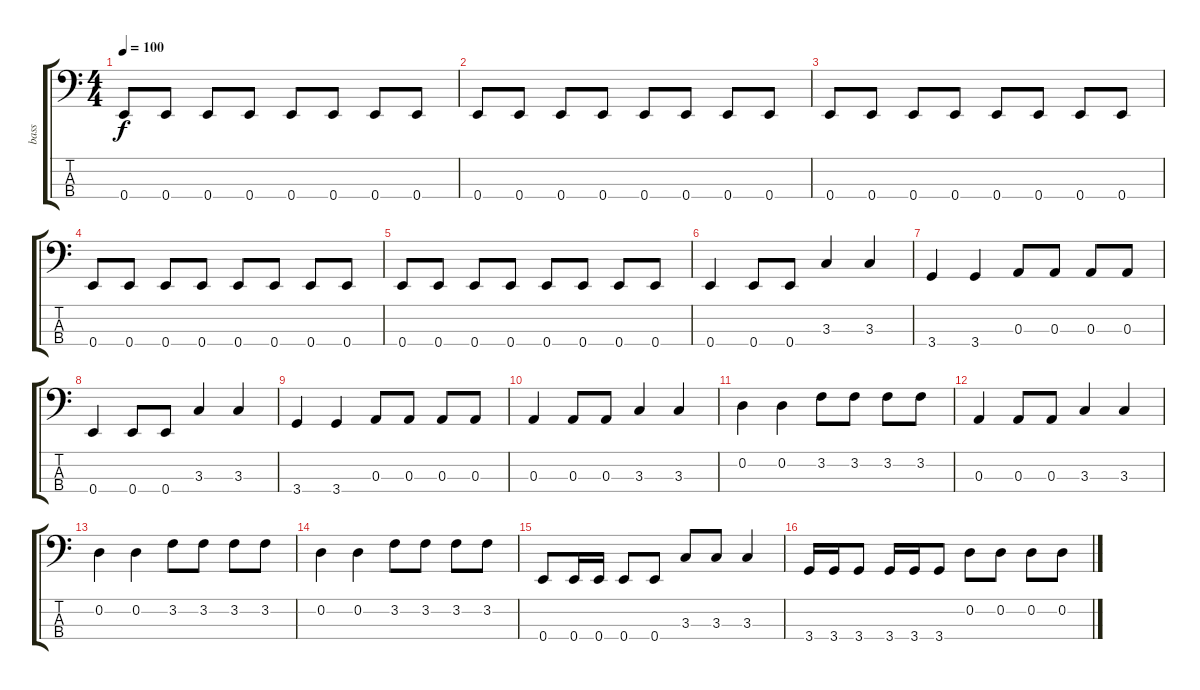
\track ("bass" "bass") {instrument electricbassfinger}
\staff {score tabs}
\tuning (G2 D2 A1 E1) {hide}
\ts (4 4)
\tempo 100
\clef f4
\ks c
0.4.8{dy f} 0.4.8 0.4.8 0.4.8 0.4.8 0.4.8 0.4.8 0.4.8 |
0.4.8 0.4.8 0.4.8 0.4.8 0.4.8 0.4.8 0.4.8 0.4.8 |
0.4.8 0.4.8 0.4.8 0.4.8 0.4.8 0.4.8 0.4.8 0.4.8 |
0.4.8 0.4.8 0.4.8 0.4.8 0.4.8 0.4.8 0.4.8 0.4.8 |
0.4.8 0.4.8 0.4.8 0.4.8 0.4.8 0.4.8 0.4.8 0.4.8 |
0.4.4 0.4.8 0.4.8 3.3.4 3.3.4 |
3.4.4 3.4.4 0.3.8 0.3.8 0.3.8 0.3.8 |
0.4.4 0.4.8 0.4.8 3.3.4 3.3.4 |
3.4.4 3.4.4 0.3.8 0.3.8 0.3.8 0.3.8 |
0.3.4 0.3.8 0.3.8 3.3.4 3.3.4 |
0.2.4 0.2.4 3.2.8 3.2.8 3.2.8 3.2.8 |
0.3.4 0.3.8 0.3.8 3.3.4 3.3.4 |
0.2.4 0.2.4 3.2.8 3.2.8 3.2.8 3.2.8 |
0.2.4 0.2.4 3.2.8 3.2.8 3.2.8 3.2.8 |
0.4.8 0.4.16 0.4.16 0.4.8 0.4.8 3.3.8 3.3.8 3.3.4 |
3.4.16 3.4.16 3.4.8 3.4.16 3.4.16 3.4.8 0.2.8 0.2.8 0.2.8 0.2.8
